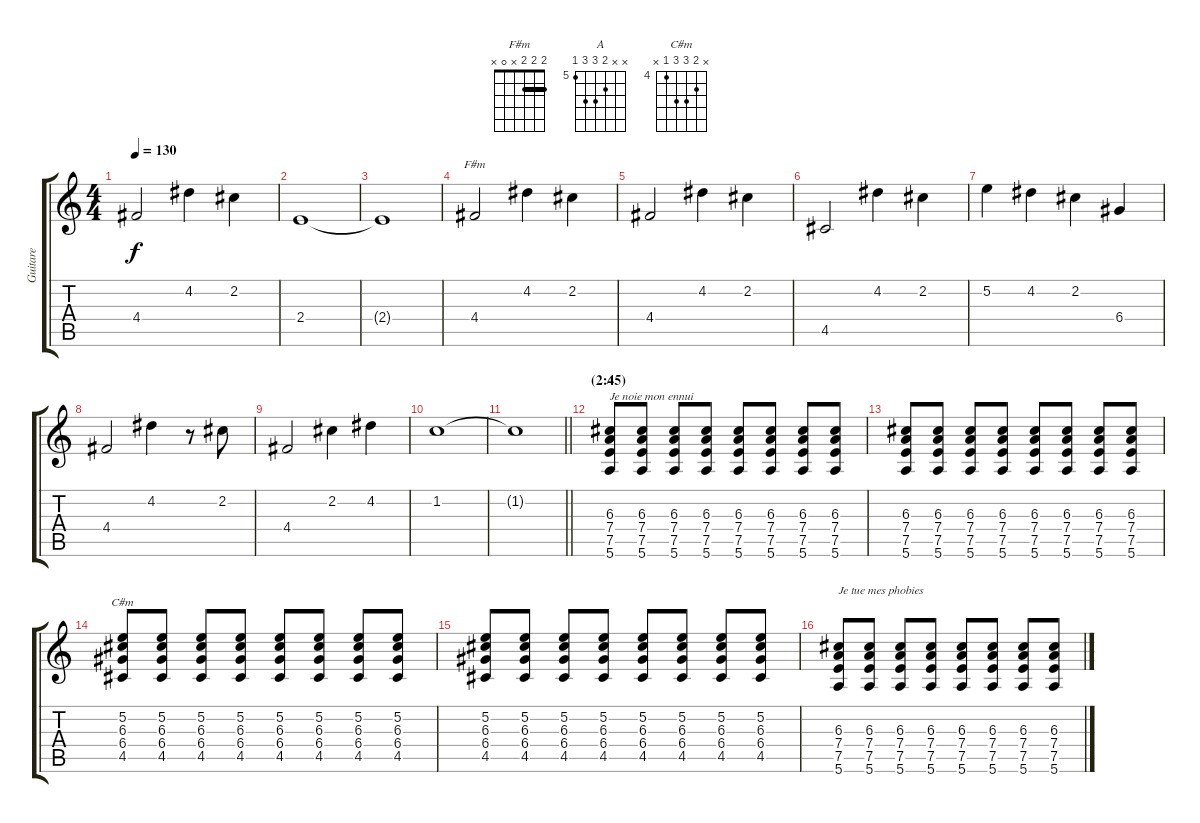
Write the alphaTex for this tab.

\track ("Guitare" "Guitare") {instrument acousticguitarsteel}
\staff {score tabs}
\tuning (E4 B3 G3 D3 A2 E2) {hide}
\chord ("F#m" 2 2 2 x 0 x) {barre 2}
\chord ("A" x x 6 7 7 5) {firstfret 5}
\chord ("C#m" x 5 6 6 4 x) {firstfret 4}
\ts (4 4)
\tempo 130
\clef g2
\ks c
4.4.2{dy f} 4.2.4 2.2.4 |
2.4.1 |
2.4{t}.1 |
4.4.2{ch "F#m"} 4.2.4 2.2.4 |
4.4.2 4.2.4 2.2.4 |
4.5.2 4.2.4 2.2.4 |
5.2.4 4.2.4 2.2.4 6.4.4 |
4.4.2 4.2.4 r.8 2.2.8 |
4.4.2 2.2.4 4.2.4 |
1.2.1 |
\barLineRight lightlight
1.2{t}.1 |
\section ("" "(2:45)")
(6.3 7.4 7.5 5.6).8{ch "A" txt "Je noie mon ennui"} (6.3 7.4 7.5 5.6).8 (6.3 7.4 7.5 5.6).8 (6.3 7.4 7.5 5.6).8 (6.3 7.4 7.5 5.6).8 (6.3 7.4 7.5 5.6).8 (6.3 7.4 7.5 5.6).8 (6.3 7.4 7.5 5.6).8 |
(6.3 7.4 7.5 5.6).8 (6.3 7.4 7.5 5.6).8 (6.3 7.4 7.5 5.6).8 (6.3 7.4 7.5 5.6).8 (6.3 7.4 7.5 5.6).8 (6.3 7.4 7.5 5.6).8 (6.3 7.4 7.5 5.6).8 (6.3 7.4 7.5 5.6).8 |
(5.2 6.3 6.4 4.5).8{ch "C#m"} (5.2 6.3 6.4 4.5).8 (5.2 6.3 6.4 4.5).8 (5.2 6.3 6.4 4.5).8 (5.2 6.3 6.4 4.5).8 (5.2 6.3 6.4 4.5).8 (5.2 6.3 6.4 4.5).8 (5.2 6.3 6.4 4.5).8 |
(5.2 6.3 6.4 4.5).8 (5.2 6.3 6.4 4.5).8 (5.2 6.3 6.4 4.5).8 (5.2 6.3 6.4 4.5).8 (5.2 6.3 6.4 4.5).8 (5.2 6.3 6.4 4.5).8 (5.2 6.3 6.4 4.5).8 (5.2 6.3 6.4 4.5).8 |
(6.3 7.4 7.5 5.6).8{txt "Je tue mes phobies"} (6.3 7.4 7.5 5.6).8 (6.3 7.4 7.5 5.6).8 (6.3 7.4 7.5 5.6).8 (6.3 7.4 7.5 5.6).8 (6.3 7.4 7.5 5.6).8 (6.3 7.4 7.5 5.6).8 (6.3 7.4 7.5 5.6).8
